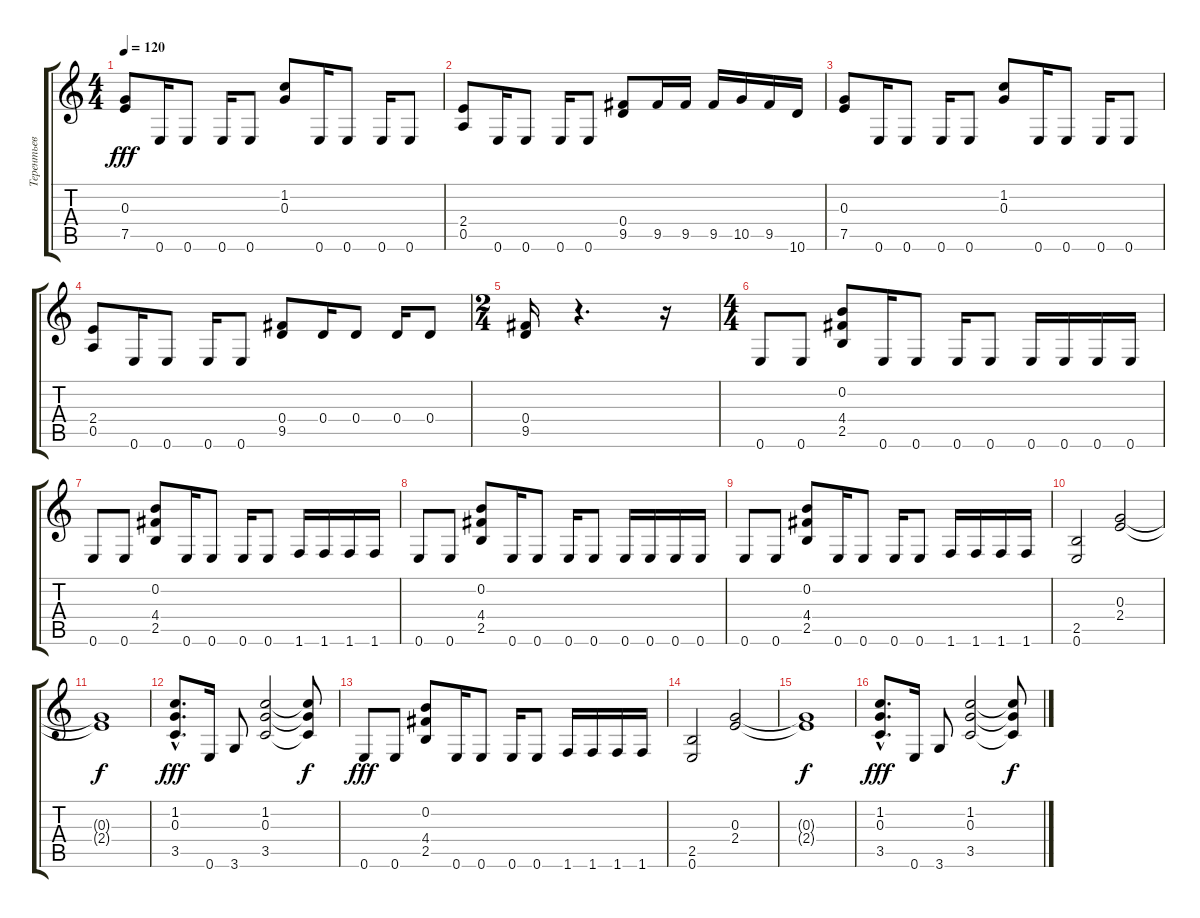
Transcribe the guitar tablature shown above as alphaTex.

\track ("Терентьев" "Терентьев") {instrument distortionguitar}
\staff {score tabs}
\tuning (E4 B3 G3 D3 A2 E2) {hide}
\ts (4 4)
\tempo 120
\clef g2
\ks c
(0.3 7.5).8{dy fff} 0.6.16 0.6.8 0.6.16 0.6.8 (1.2 0.3).8 0.6.16 0.6.8 0.6.16 0.6.8 |
(2.4 0.5).8 0.6.16 0.6.8 0.6.16 0.6.8 (0.4 9.5).8 9.5.16 9.5.16 9.5.16 10.5.16 9.5.16 10.6.16 |
(0.3 7.5).8 0.6.16 0.6.8 0.6.16 0.6.8 (1.2 0.3).8 0.6.16 0.6.8 0.6.16 0.6.8 |
(2.4 0.5).8 0.6.16 0.6.8 0.6.16 0.6.8 (0.4 9.5).8 0.4.16 0.4.8 0.4.16 0.4.8 |
\ts (2 4)
(0.4 9.5).16 r.4{d} r.16 |
\ts (4 4)
0.6.8 0.6.8 (0.2 4.4 2.5).8 0.6.16 0.6.8 0.6.16 0.6.8 0.6.16 0.6.16 0.6.16 0.6.16 |
0.6.8 0.6.8 (0.2 4.4 2.5).8 0.6.16 0.6.8 0.6.16 0.6.8 1.6.16 1.6.16 1.6.16 1.6.16 |
0.6.8 0.6.8 (0.2 4.4 2.5).8 0.6.16 0.6.8 0.6.16 0.6.8 0.6.16 0.6.16 0.6.16 0.6.16 |
0.6.8 0.6.8 (0.2 4.4 2.5).8 0.6.16 0.6.8 0.6.16 0.6.8 1.6.16 1.6.16 1.6.16 1.6.16 |
(2.5 0.6).2 (0.3 2.4).2 |
(0.3{t} 2.4{t}).1{dy f} |
(1.2{hac} 0.3{hac} 3.5{hac}).8{d dy fff} 0.6.16 3.6.8 (1.2 0.3 3.5).2 (1.2{t} 0.3{t} 3.5{t}).8{dy f} |
0.6.8{dy fff} 0.6.8 (0.2 4.4 2.5).8 0.6.16 0.6.8 0.6.16 0.6.8 1.6.16 1.6.16 1.6.16 1.6.16 |
(2.5 0.6).2 (0.3 2.4).2 |
(0.3{t} 2.4{t}).1{dy f} |
(1.2{hac} 0.3{hac} 3.5{hac}).8{d dy fff} 0.6.16 3.6.8 (1.2 0.3 3.5).2 (1.2{t} 0.3{t} 3.5{t}).8{dy f}
